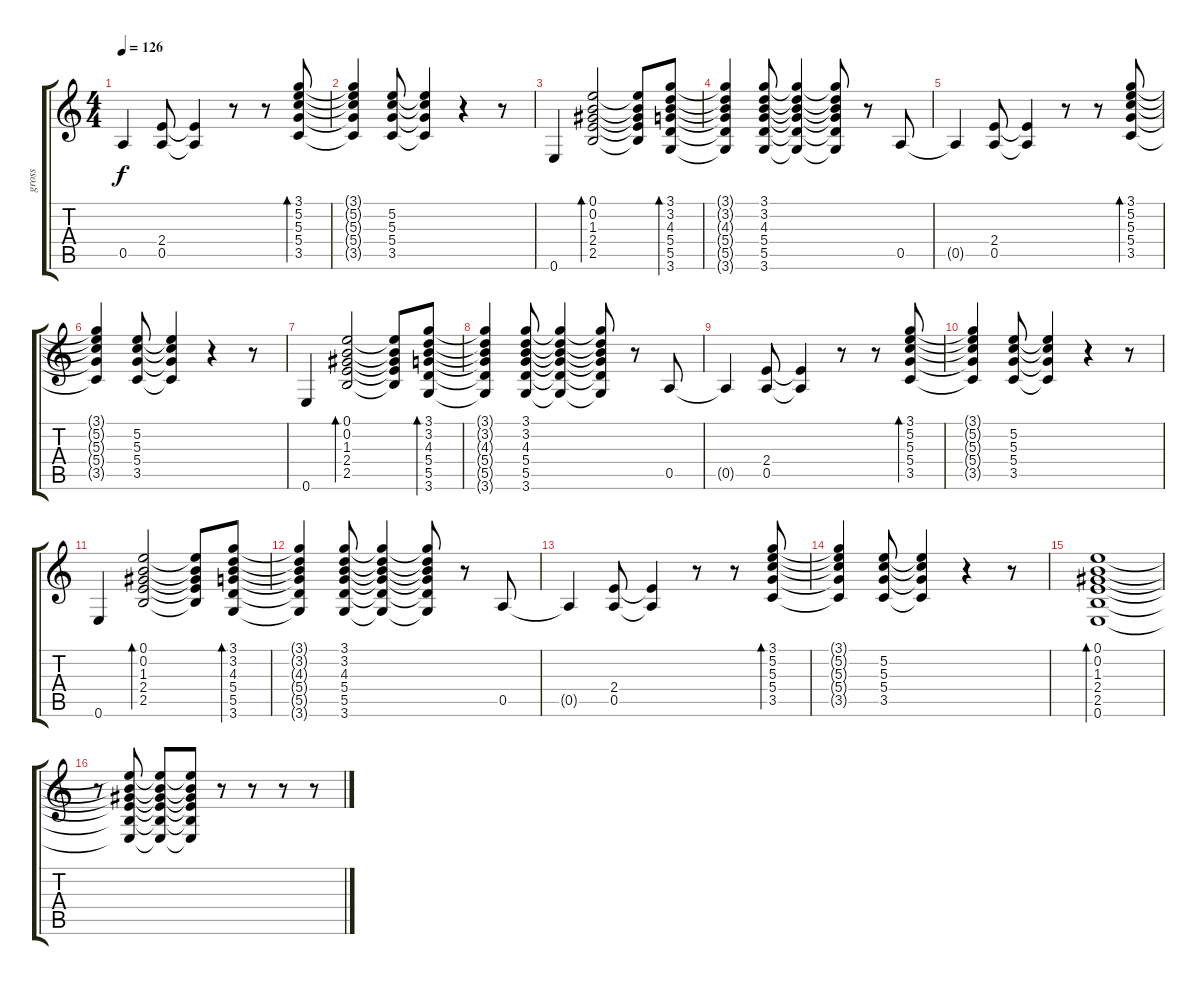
\track ("gross" "gross") {instrument acousticguitarsteel}
\staff {score tabs}
\tuning (E4 B3 G3 D3 A2 E2) {hide}
\ts (4 4)
\tempo 126
\clef g2
\ks c
0.5{t}.4{dy f} (2.4 0.5).8 (2.4{t} 0.5{t}).4 r.8 r.8 (3.1 5.2 5.3 5.4 3.5).8{bd 60} |
(3.1{t} 5.2{t} 5.3{t} 5.4{t} 3.5{t}).4 (5.2 5.3 5.4 3.5).8 (5.2{t} 5.3{t} 5.4{t} 3.5{t}).4 r.4 r.8 |
0.6.4 (0.1 0.2 1.3 2.4 2.5).2{bd 60} (0.1{t} 0.2{t} 1.3{t} 2.4{t} 2.5{t}).8 (3.1 3.2 4.3 5.4 5.5 3.6).8{bd 60} |
(3.1{t} 3.2{t} 4.3{t} 5.4{t} 5.5{t} 3.6{t}).4 (3.1 3.2 4.3 5.4 5.5 3.6).8 (3.1{t} 3.2{t} 4.3{t} 5.4{t} 5.5{t} 3.6{t}).4 (3.1{t} 3.2{t} 4.3{t} 5.4{t} 5.5{t} 3.6{t}).8 r.8 0.5.8 |
0.5{t}.4 (2.4 0.5).8 (2.4{t} 0.5{t}).4 r.8 r.8 (3.1 5.2 5.3 5.4 3.5).8{bd 60} |
(3.1{t} 5.2{t} 5.3{t} 5.4{t} 3.5{t}).4 (5.2 5.3 5.4 3.5).8 (5.2{t} 5.3{t} 5.4{t} 3.5{t}).4 r.4 r.8 |
\section ("" "")
0.6.4 (0.1 0.2 1.3 2.4 2.5).2{bd 60} (0.1{t} 0.2{t} 1.3{t} 2.4{t} 2.5{t}).8 (3.1 3.2 4.3 5.4 5.5 3.6).8{bd 60} |
(3.1{t} 3.2{t} 4.3{t} 5.4{t} 5.5{t} 3.6{t}).4 (3.1 3.2 4.3 5.4 5.5 3.6).8 (3.1{t} 3.2{t} 4.3{t} 5.4{t} 5.5{t} 3.6{t}).4 (3.1{t} 3.2{t} 4.3{t} 5.4{t} 5.5{t} 3.6{t}).8 r.8 0.5.8 |
0.5{t}.4 (2.4 0.5).8 (2.4{t} 0.5{t}).4 r.8 r.8 (3.1 5.2 5.3 5.4 3.5).8{bd 60} |
(3.1{t} 5.2{t} 5.3{t} 5.4{t} 3.5{t}).4 (5.2 5.3 5.4 3.5).8 (5.2{t} 5.3{t} 5.4{t} 3.5{t}).4 r.4 r.8 |
0.6.4 (0.1 0.2 1.3 2.4 2.5).2{bd 60} (0.1{t} 0.2{t} 1.3{t} 2.4{t} 2.5{t}).8 (3.1 3.2 4.3 5.4 5.5 3.6).8{bd 60} |
(3.1{t} 3.2{t} 4.3{t} 5.4{t} 5.5{t} 3.6{t}).4 (3.1 3.2 4.3 5.4 5.5 3.6).8 (3.1{t} 3.2{t} 4.3{t} 5.4{t} 5.5{t} 3.6{t}).4 (3.1{t} 3.2{t} 4.3{t} 5.4{t} 5.5{t} 3.6{t}).8 r.8 0.5.8 |
0.5{t}.4 (2.4 0.5).8 (2.4{t} 0.5{t}).4 r.8 r.8 (3.1 5.2 5.3 5.4 3.5).8{bd 60} |
(3.1{t} 5.2{t} 5.3{t} 5.4{t} 3.5{t}).4 (5.2 5.3 5.4 3.5).8 (5.2{t} 5.3{t} 5.4{t} 3.5{t}).4 r.4 r.8 |
(0.1 0.2 1.3 2.4 2.5 0.6).1{bd 60} |
r.8 (0.1{t} 0.2{t} 1.3{t} 2.4{t} 2.5{t} 0.6{t}).8 (0.1{t} 0.2{t} 1.3{t} 2.4{t} 2.5{t} 0.6{t}).8 (0.1{t} 0.2{t} 1.3{t} 2.4{t} 2.5{t} 0.6{t}).8 r.8 r.8 r.8 r.8
